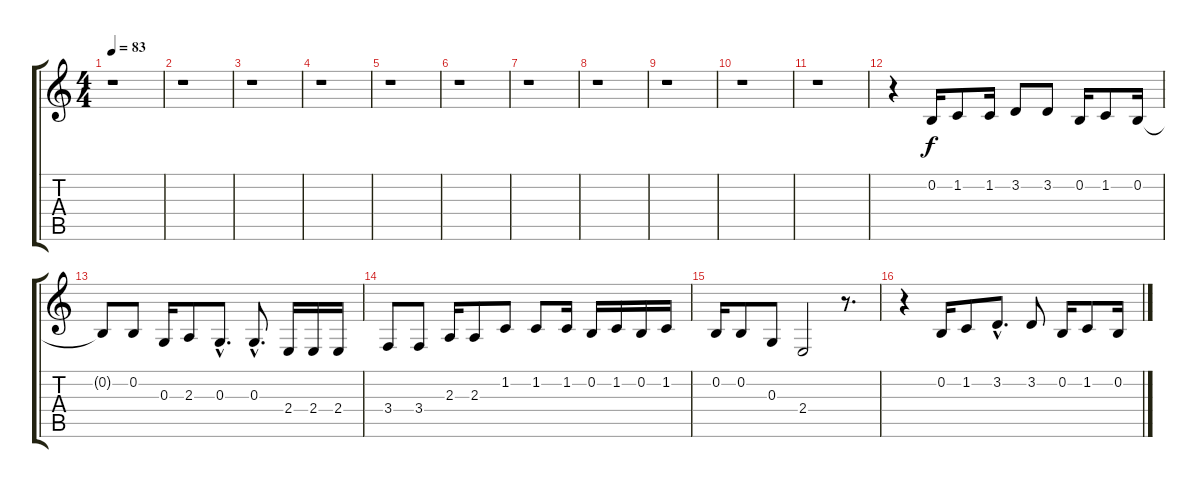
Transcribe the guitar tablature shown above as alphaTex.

\track "" {instrument lead1square}
\staff {score tabs}
\tuning (E4 B3 G3 D3 A2 E2) {hide}
\ts (4 4)
\tempo 83
\clef g2
\ks c
r.1{dy f} |
r.1 |
r.1 |
r.1 |
r.1 |
r.1 |
r.1 |
r.1 |
r.1 |
r.1 |
r.1 |
r.4 0.2.16 1.2.8 1.2.16 3.2.8 3.2.8 0.2.16 1.2.8 0.2.16 |
0.2{t}.8 0.2.8 0.3.16 2.3.8 0.3{hac}.8{d} 0.3{hac}.8{d} 2.4.16 2.4.16 2.4.16 |
3.4.8 3.4.8 2.3.16 2.3.8 1.2.8 1.2.8 1.2.16 0.2.16 1.2.16 0.2.16 1.2.16 |
0.2.16 0.2.8 0.3.8 2.4.2 r.8{d} |
r.4 0.2.16 1.2.8 3.2{hac}.8{d} 3.2.8 0.2.16 1.2.8 0.2.16
